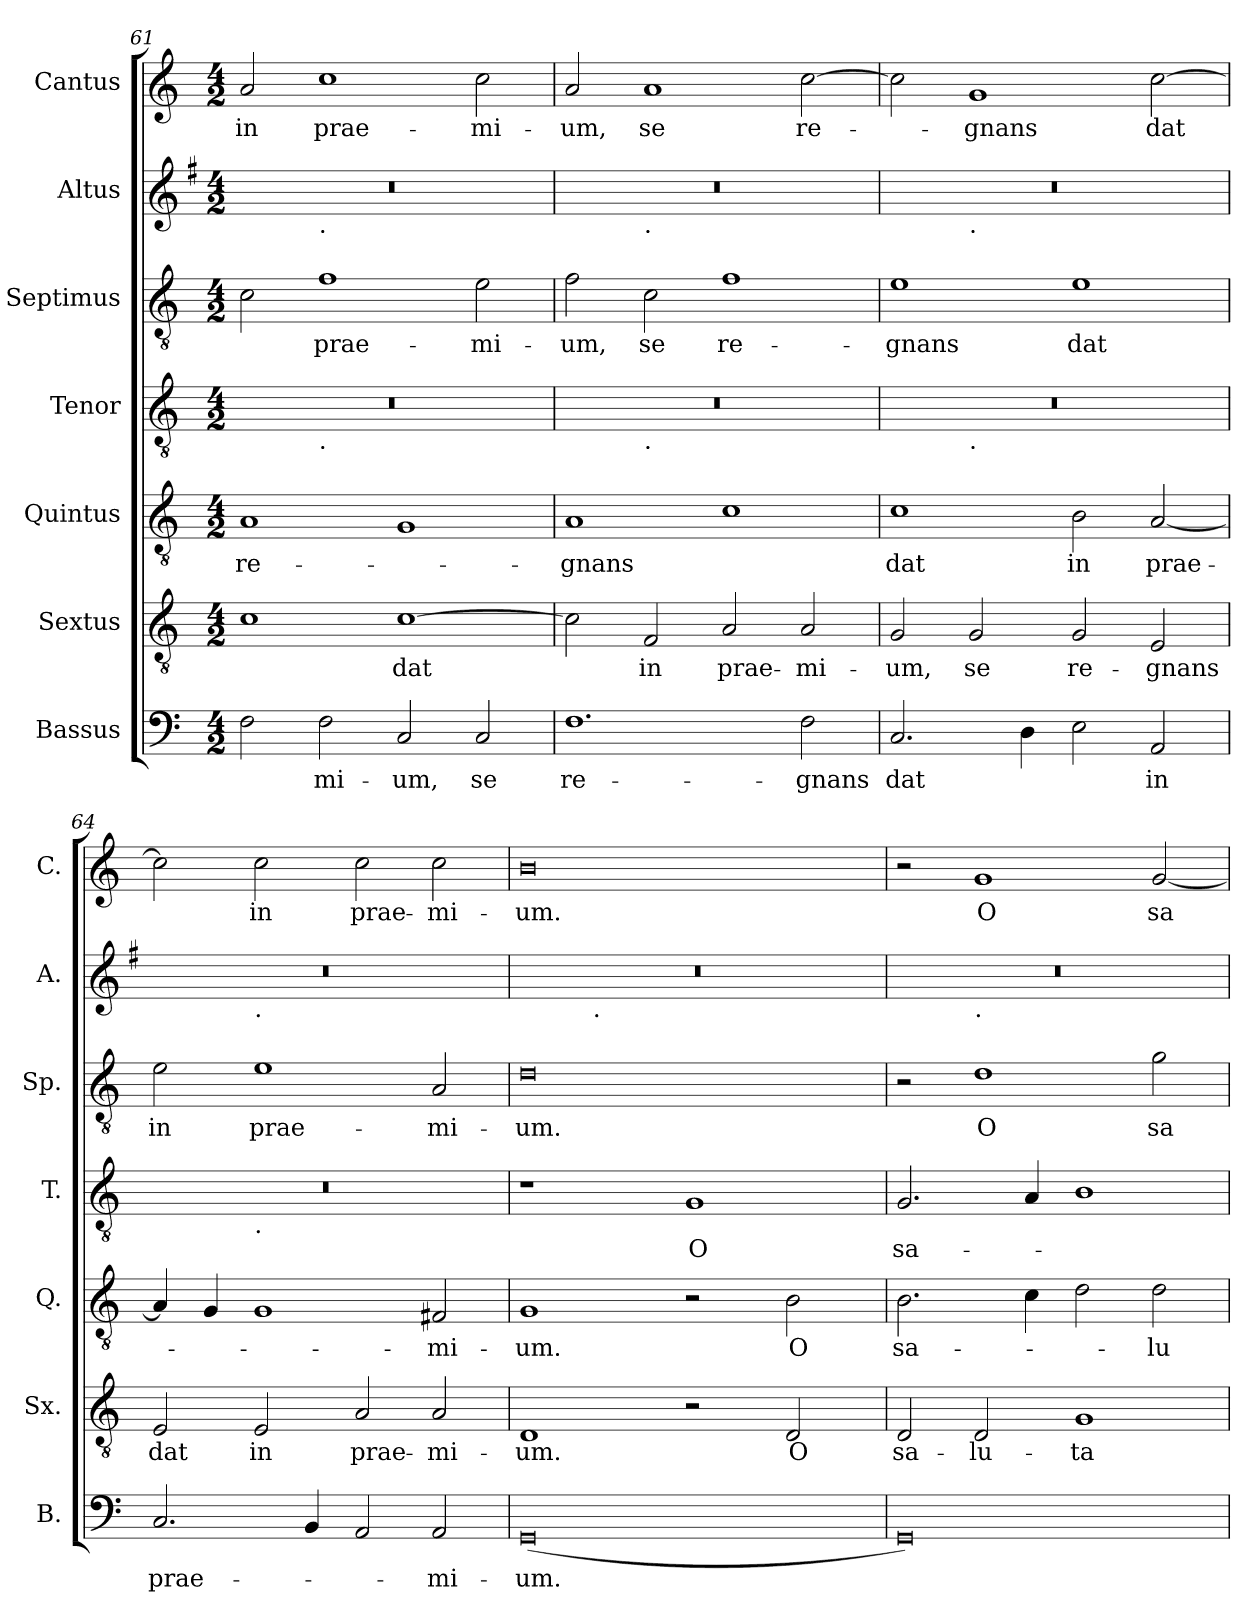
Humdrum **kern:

**kern	**text	**kern	**text	**kern	**text	**kern	**text	**kern	**text	**kern	**kern	**text
*part7	*part7	*part6	*part6	*part5	*part5	*part4	*part4	*part3	*part3	*part2	*part1	*part1
*staff7	*staff7	*staff6	*staff6	*staff5	*staff5	*staff4	*staff4	*staff3	*staff3	*staff2	*staff1	*staff1
*I"Bassus	*	*I"Sextus	*	*I"Quintus	*	*I"Tenor	*	*I"Septimus	*	*I"Altus	*I"Cantus	*
*I'B.	*	*I'Sx.	*	*I'Q.	*	*I'T.	*	*I'Sp.	*	*I'A.	*I'C.	*
!!LO:PB:g=z
*clefF4	*	*clefGv2	*	*clefGv2	*	*clefGv2	*	*clefGv2	*	*clefG2	*clefG2	*
*k[]	*	*k[]	*	*k[]	*	*k[]	*	*k[]	*	*k[f#]	*k[]	*
*M4/2	*	*M4/2	*	*M4/2	*	*M4/2	*	*M4/2	*	*M4/2	*M4/2	*
=61	=61	=61	=61	=61	=61	=61	=61	=61	=61	=61	=61	=61
*	*	*	*	*	*	*^	*	*	*	*^	*	*
2F\	.	1c	.	1A	re-	0r	2ryy	.	2c\	.	0r	2ryy	2a/	in
!	!	!	!	!	!	!	!	!	!	!	!	!LO:TX:b:t=.	!	!
!	!	!	!	!	!	!	!LO:TX:b:t=.	!	!	!	!	!	!	!
2F\	-mi-	.	.	.	.	.	1.ryy	.	1f	prae-	.	1.ryy	1cc	prae-
2C/	-um,	[1c	dat	1G	.	.	.	.	.	.	.	.	.	.
2C/	se	.	.	.	.	.	.	.	2e\	-mi-	.	.	2cc\	-mi-
=62	=62	=62	=62	=62	=62	=62	=62	=62	=62	=62	=62	=62	=62	=62
1.F	re-	2c\]	.	1A	-gnans	0r	2ryy	.	2f\	-um,	0r	2ryy	2a/	-um,
!	!	!	!	!	!	!	!	!	!	!	!	!LO:TX:b:t=.	!	!
!	!	!	!	!	!	!	!LO:TX:b:t=.	!	!	!	!	!	!	!
.	.	2F/	in	.	.	.	1.ryy	.	2c\	se	.	1.ryy	1a	se
.	.	2A/	prae-	1c	.	.	.	.	1f	re-	.	.	.	.
2F\	-gnans	2A/	-mi-	.	.	.	.	.	.	.	.	.	[2cc\	re-
=63	=63	=63	=63	=63	=63	=63	=63	=63	=63	=63	=63	=63	=63	=63
2.C/	dat	2G/	-um,	1c	dat	0r	2ryy	.	1e	-gnans	0r	2ryy	2cc\]	.
!	!	!	!	!	!	!	!	!	!	!	!	!LO:TX:b:t=.	!	!
!	!	!	!	!	!	!	!LO:TX:b:t=.	!	!	!	!	!	!	!
.	.	2G/	se	.	.	.	1.ryy	.	.	.	.	1.ryy	1g	-gnans
4D\	.	.	.	.	.	.	.	.	.	.	.	.	.	.
2E\	.	2G/	re-	2B\	in	.	.	.	1e	dat	.	.	.	.
2AA/	in	2E/	-gnans	[2A/	prae-	.	.	.	.	.	.	.	[2cc\	dat
=64	=64	=64	=64	=64	=64	=64	=64	=64	=64	=64	=64	=64	=64	=64
2.C/	prae-	2E/	dat	4A/]	.	0r	2ryy	.	2e\	in	0r	2ryy	2cc\]	.
.	.	.	.	4G/	.	.	.	.	.	.	.	.	.	.
!	!	!	!	!	!	!	!	!	!	!	!	!LO:TX:b:t=.	!	!
!	!	!	!	!	!	!	!LO:TX:b:t=.	!	!	!	!	!	!	!
.	.	2E/	in	1G	.	.	1.ryy	.	1e	prae-	.	1.ryy	2cc\	in
4BB/	.	.	.	.	.	.	.	.	.	.	.	.	.	.
2AA/	.	2A/	prae-	.	.	.	.	.	.	.	.	.	2cc\	prae-
2AA/	-mi-	2A/	-mi-	2F#X/	-mi-	.	.	.	2A/	-mi-	.	.	2cc\	-mi-
*	*	*	*	*	*	*v	*v	*	*	*	*	*	*	*
=65	=65	=65	=65	=65	=65	=65	=65	=65	=65	=65	=65	=65	=65
(<0GG	-um.	1D	-um.	1G	-um.	1r	.	0d	-um.	0r	4ryy	0b	-um.
.	.	.	.	.	.	.	.	.	.	.	16ryy	.	.
!	!	!	!	!	!	!	!	!	!	!	!LO:TX:b:t=.	!	!
.	.	.	.	.	.	.	.	.	.	.	1ryy	.	.
.	.	2r	.	2r	.	1G	O	.	.	.	.	.	.
.	.	.	.	.	.	.	.	.	.	.	2ryy	.	.
.	.	2D/	O	2B\	O	.	.	.	.	.	.	.	.
.	.	.	.	.	.	.	.	.	.	.	8.ryy	.	.
=66	=66	=66	=66	=66	=66	=66	=66	=66	=66	=66	=66	=66	=66
0GG)	.	2D/	sa-	2.B\	sa-	2.G/	sa-	2r	.	0r	2ryy	2r	.
!	!	!	!	!	!	!	!	!	!	!	!LO:TX:b:t=.	!	!
.	.	2D/	-lu-	.	.	.	.	1d	O	.	1.ryy	1g	O
.	.	.	.	4c\	.	4A/	.	.	.	.	.	.	.
.	.	1G	-ta-	2d\	.	1B	.	.	.	.	.	.	.
.	.	.	.	2d\	-lu-	.	.	2g\	sa-	.	.	[2g/	sa-
*	*	*	*	*	*	*	*	*	*	*v	*v	*	*
=	=	=	=	=	=	=	=	=	=	=	=	=
*-	*-	*-	*-	*-	*-	*-	*-	*-	*-	*-	*-	*-
